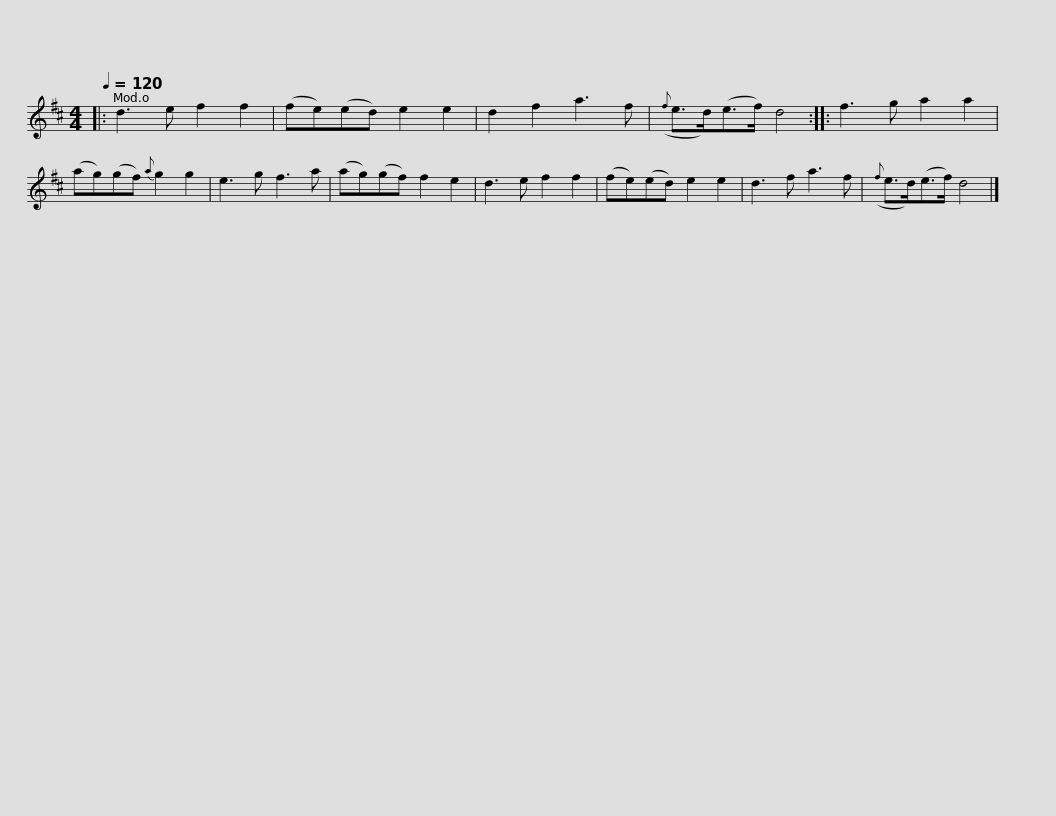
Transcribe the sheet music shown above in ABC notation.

X:1
L:1/8
Q:1/4=120
M:4/4
I:linebreak $
K:D
V:1 treble
V:1
|: d3 e f2 f2 | (fe)(ed) e2 e2 | d2 f2 a3 f |({f} e>d)(e>f) d4 :: f3 g a2 a2 | %5
 (ag)(gf){a} g2 g2 | e3 g f3 a |$ (ag)(gf) f2 e2 | d3 e f2 f2 | (fe)(ed) e2 e2 | %10
 d3 f a3 f |({f} e>d)(e>f) d4 |] %12
